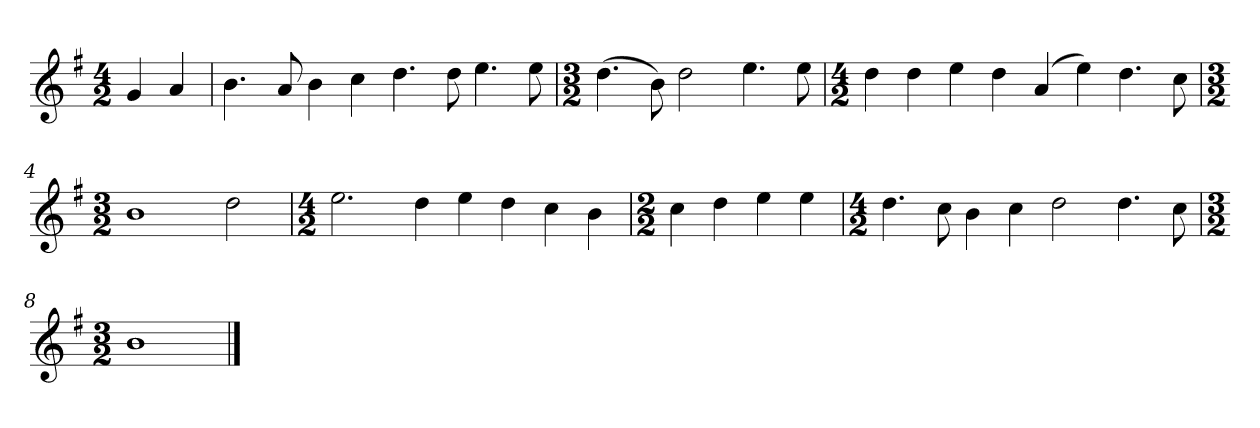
**kern
*part1
*staff1
*k[f#]
*M4/2
*MM120
=
4g
4a
=1
4.b
8a
4b
4cc
4.dd
8dd
4.ee
8ee
=2
*M3/2
(4.dd
8b)
2dd
4.ee
8ee
=3
*M4/2
4dd
4dd
4ee
4dd
(4a
4ee)
4.dd
8cc
=4
*M3/2
1b
2dd
=5
*M4/2
2.ee
4dd
4ee
4dd
4cc
4b
=6
*M2/2
4cc
4dd
4ee
4ee
=7
*M4/2
4.dd
8cc
4b
4cc
2dd
4.dd
8cc
=8
*M3/2
1b
==
*-
